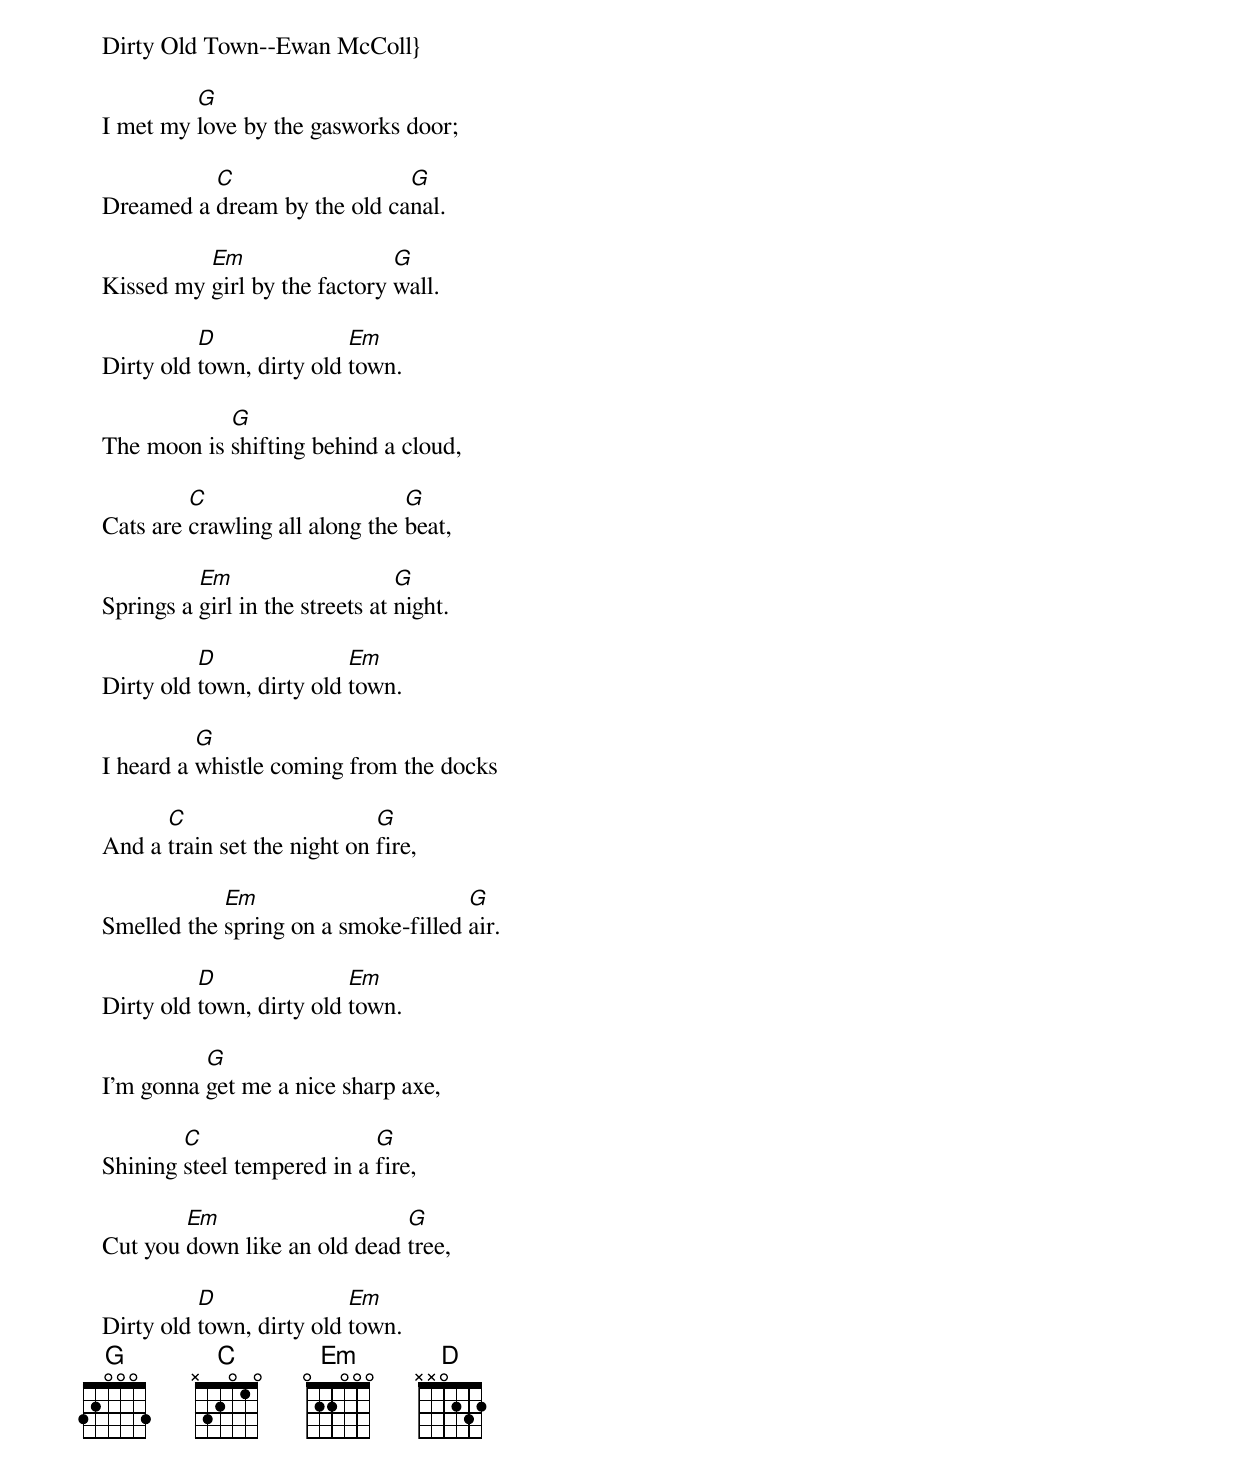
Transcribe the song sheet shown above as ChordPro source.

   Dirty Old Town--Ewan McColl}

   I met my [G]love by the gasworks door;

   Dreamed a [C]dream by the old ca[G]nal.

   Kissed my [Em]girl by the factory [G]wall.

   Dirty old [D]town, dirty old [Em]town.

   The moon is [G]shifting behind a cloud,

   Cats are [C]crawling all along the [G]beat,

   Springs a [Em]girl in the streets at [G]night.

   Dirty old [D]town, dirty old [Em]town.

   I heard a [G]whistle coming from the docks

   And a [C]train set the night on [G]fire,

   Smelled the [Em]spring on a smoke-filled [G]air.

   Dirty old [D]town, dirty old [Em]town.

   I'm gonna [G]get me a nice sharp axe,

   Shining [C]steel tempered in a [G]fire,

   Cut you [Em]down like an old dead [G]tree,

   Dirty old [D]town, dirty old [Em]town.
